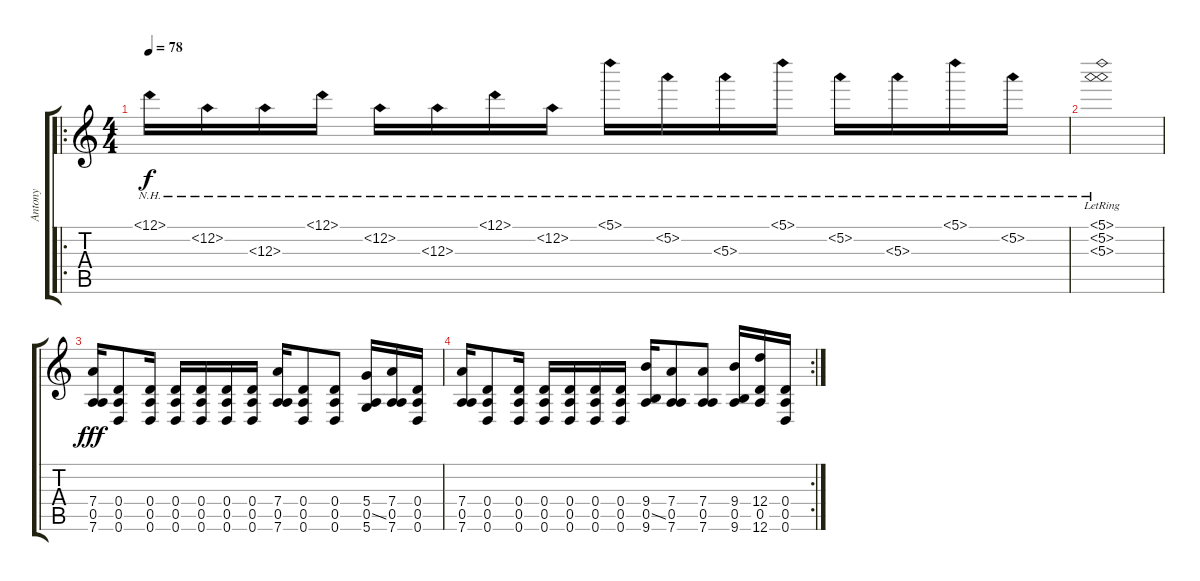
\track ("Antony" "Antony") {instrument distortionguitar}
\staff {score tabs}
\tuning (D4 A3 A3 D3 A2 D2) {hide}
\ro
\ts (4 4)
\tempo 78
\clef g2
\ks c
12.1{nh}.16{dy f} 12.2{nh}.16 12.3{nh}.16 12.1{nh}.16 12.2{nh}.16 12.3{nh}.16 12.1{nh}.16 12.2{nh}.16 5.1{nh}.16 5.2{nh}.16 5.3{nh}.16 5.1{nh}.16 5.2{nh}.16 5.3{nh}.16 5.1{nh}.16 5.2{nh}.16 |
(5.1{nh} 5.2{nh} 5.3{nh lr}).1 |
(7.4 0.5 7.6).16{dy fff} (0.4 0.5 0.6).8 (0.4 0.5 0.6).16 (0.4 0.5 0.6).16 (0.4 0.5 0.6).16 (0.4 0.5 0.6).16 (0.4 0.5 0.6).16 (7.4 0.5 7.6).16 (0.4 0.5 0.6).8 (0.4 0.5 0.6).8 (5.4 0.5{ss} 5.6).16 (7.4 0.5 7.6).16 (0.4 0.5 0.6).16 |
\rc 2
(7.4 0.5 7.6).16 (0.4 0.5 0.6).8 (0.4 0.5 0.6).16 (0.4 0.5 0.6).16 (0.4 0.5 0.6).16 (0.4 0.5 0.6).16 (0.4 0.5 0.6).16 (9.4 0.5{ss} 9.6).16 (7.4 0.5 7.6).8 (7.4 0.5 7.6).8 (9.4 0.5 9.6).16 (12.4 0.5 12.6).16 (0.4 0.5 0.6).16
